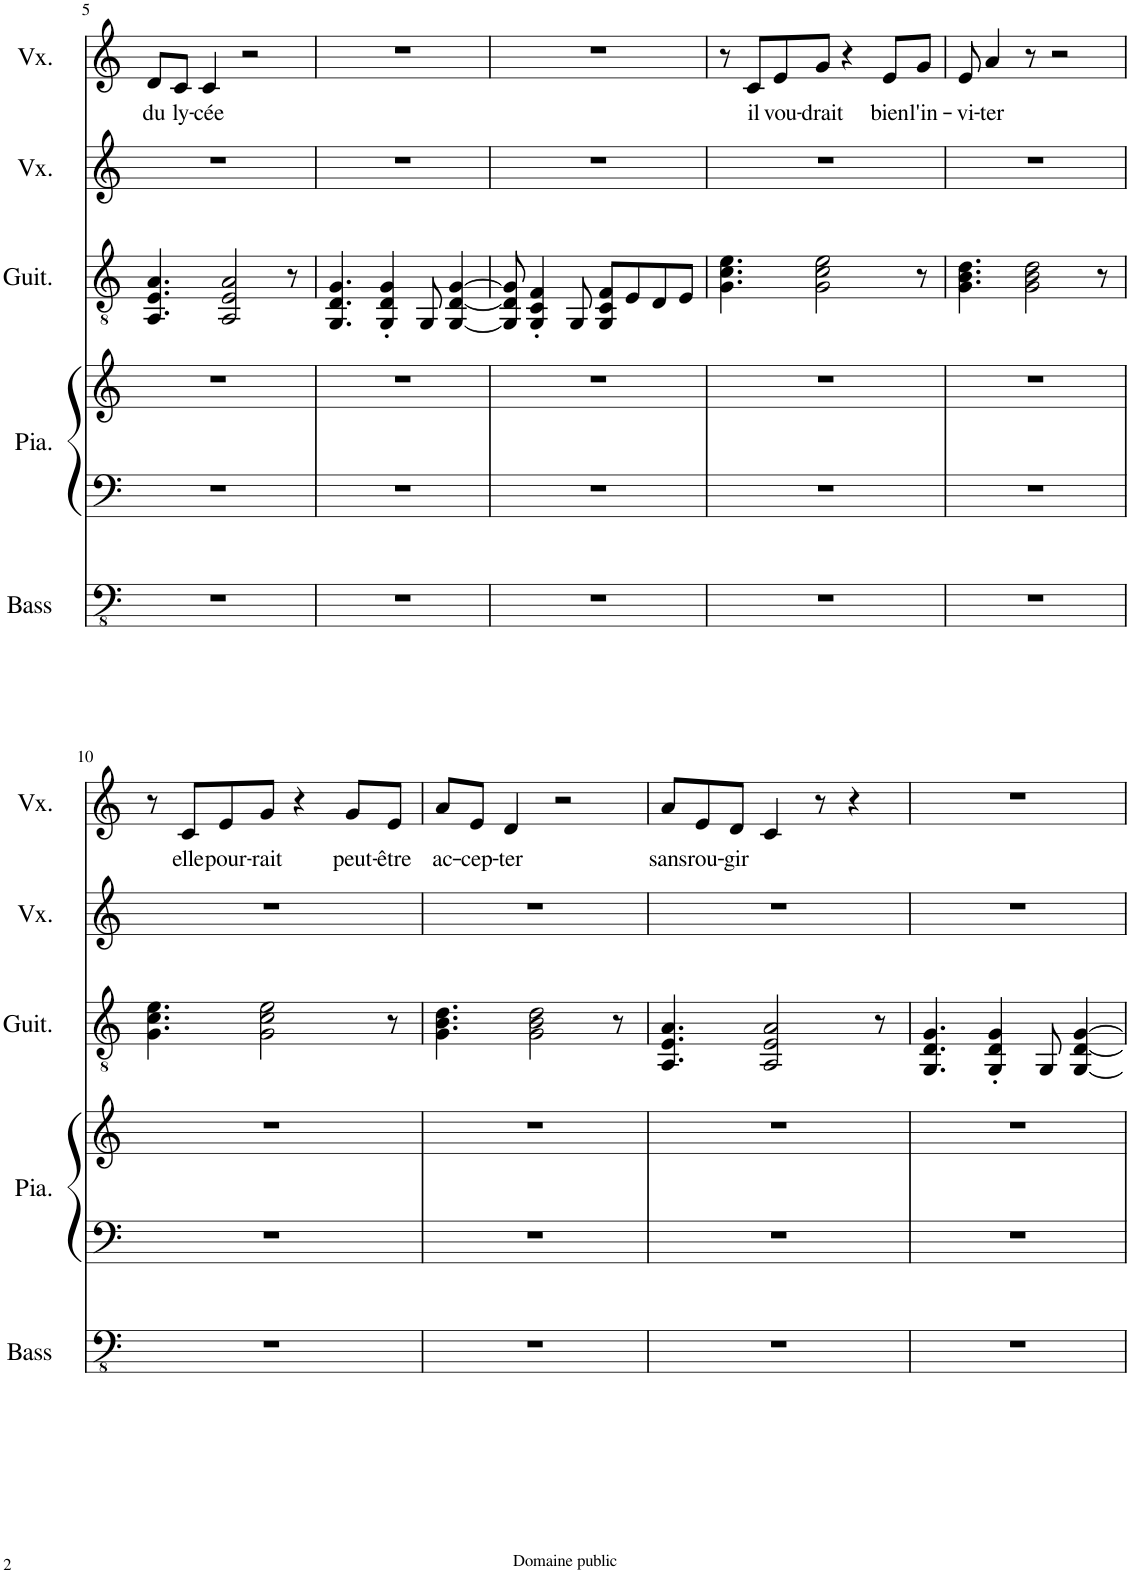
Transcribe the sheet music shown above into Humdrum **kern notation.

**kern	**kern	**kern	**kern	**kern	**kern	**text
*part5	*part4	*part4	*part3	*part2	*part1	*part1
*staff6	*staff5	*staff4	*staff3	*staff2	*staff1	*staff1
*I"Basse acoustique	*I"Piano	*	*I"Guitare acoustique	*I"Voix	*I"Voix	*
*I'Bass	*I'Pia.	*	*I'Guit.	*I'Vx.	*I'Vx.	*
!!LO:PB:g=z
*clefFv4	*clefF4	*clefG2	*clefGv2	*clefG2	*clefG2	*
*	*	*	*	*Trd7c12	*	*
*k[]	*k[]	*k[]	*k[]	*k[]	*k[]	*
*M4/4	*M4/4	*M4/4	*M4/4	*M4/4	*M4/4	*
=5	=5	=5	=5	=5	=5	=5
!	!	!	!	!	!	!LO:LY:b
1r	1r	1r	4.AA/ 4.E/ 4.A/	1r	8d/L	du
!	!	!	!	!	!	!LO:LY:b
.	.	.	.	.	8c/J	ly-
!	!	!	!	!	!	!LO:LY:b
.	.	.	.	.	4c/	-cée
.	.	.	2AA/ 2E/ 2A/	.	.	.
.	.	.	.	.	2r	.
.	.	.	8r	.	.	.
=6	=6	=6	=6	=6	=6	=6
1r	1r	1r	4.GG/ 4.D/ 4.G/	1r	1r	.
.	.	.	4GG/' 4D/' 4G/'	.	.	.
.	.	.	8GG/	.	.	.
.	.	.	[4GG/ [4D/ [4G/	.	.	.
=7	=7	=7	=7	=7	=7	=7
1r	1r	1r	8GG/] 8D/] 8G/]	1r	1r	.
.	.	.	4GG/' 4C/' 4F/'	.	.	.
.	.	.	8GG/	.	.	.
.	.	.	8GG/ 8C/ 8F/L	.	.	.
.	.	.	8E/	.	.	.
.	.	.	8D/	.	.	.
.	.	.	8E/J	.	.	.
=8	=8	=8	=8	=8	=8	=8
1r	1r	1r	4.G\ 4.c\ 4.e\	1r	8r	.
!	!	!	!	!	!	!LO:LY:b
.	.	.	.	.	8c/L	il
!	!	!	!	!	!	!LO:LY:b
.	.	.	.	.	8e/	vou-
!	!	!	!	!	!	!LO:LY:b
.	.	.	2G\ 2c\ 2e\	.	8g/J	-drait
.	.	.	.	.	4r	.
!	!	!	!	!	!	!LO:LY:b
.	.	.	.	.	8e/L	bien
!	!	!	!	!	!	!LO:LY:b
.	.	.	8r	.	8g/J	l'in-
=9	=9	=9	=9	=9	=9	=9
!	!	!	!	!	!	!LO:LY:b
1r	1r	1r	4.G\ 4.B\ 4.d\	1r	8e/	-vi-
!	!	!	!	!	!	!LO:LY:b
.	.	.	.	.	4a/	-ter
.	.	.	2G\ 2B\ 2d\	.	8r	.
.	.	.	.	.	2r	.
.	.	.	8r	.	.	.
!!LO:LB:g=z
=10	=10	=10	=10	=10	=10	=10
1r	1r	1r	4.G\ 4.c\ 4.e\	1r	8r	.
!	!	!	!	!	!	!LO:LY:b
.	.	.	.	.	8c/L	elle
!	!	!	!	!	!	!LO:LY:b
.	.	.	.	.	8e/	pour-
!	!	!	!	!	!	!LO:LY:b
.	.	.	2G\ 2c\ 2e\	.	8g/J	-rait
.	.	.	.	.	4r	.
!	!	!	!	!	!	!LO:LY:b
.	.	.	.	.	8g/L	peut-
!	!	!	!	!	!	!LO:LY:b
.	.	.	8r	.	8e/J	-être
=11	=11	=11	=11	=11	=11	=11
!	!	!	!	!	!	!LO:LY:b
1r	1r	1r	4.G\ 4.B\ 4.d\	1r	8a/L	ac-
!	!	!	!	!	!	!LO:LY:b
.	.	.	.	.	8e/J	-cep-
!	!	!	!	!	!	!LO:LY:b
.	.	.	.	.	4d/	-ter
.	.	.	2G\ 2B\ 2d\	.	.	.
.	.	.	.	.	2r	.
.	.	.	8r	.	.	.
=12	=12	=12	=12	=12	=12	=12
!	!	!	!	!	!	!LO:LY:b
1r	1r	1r	4.AA/ 4.E/ 4.A/	1r	8a/L	sans
!	!	!	!	!	!	!LO:LY:b
.	.	.	.	.	8e/	rou-
!	!	!	!	!	!	!LO:LY:b
.	.	.	.	.	8d/J	-gir
.	.	.	2AA/ 2E/ 2A/	.	4c/	.
.	.	.	.	.	8r	.
.	.	.	.	.	4r	.
.	.	.	8r	.	.	.
=13	=13	=13	=13	=13	=13	=13
1r	1r	1r	4.GG/ 4.D/ 4.G/	1r	1r	.
.	.	.	4GG/' 4D/' 4G/'	.	.	.
.	.	.	8GG/	.	.	.
.	.	.	[4GG/ [4D/ [4G/	.	.	.
=	=	=	=	=	=	=
*-	*-	*-	*-	*-	*-	*-
